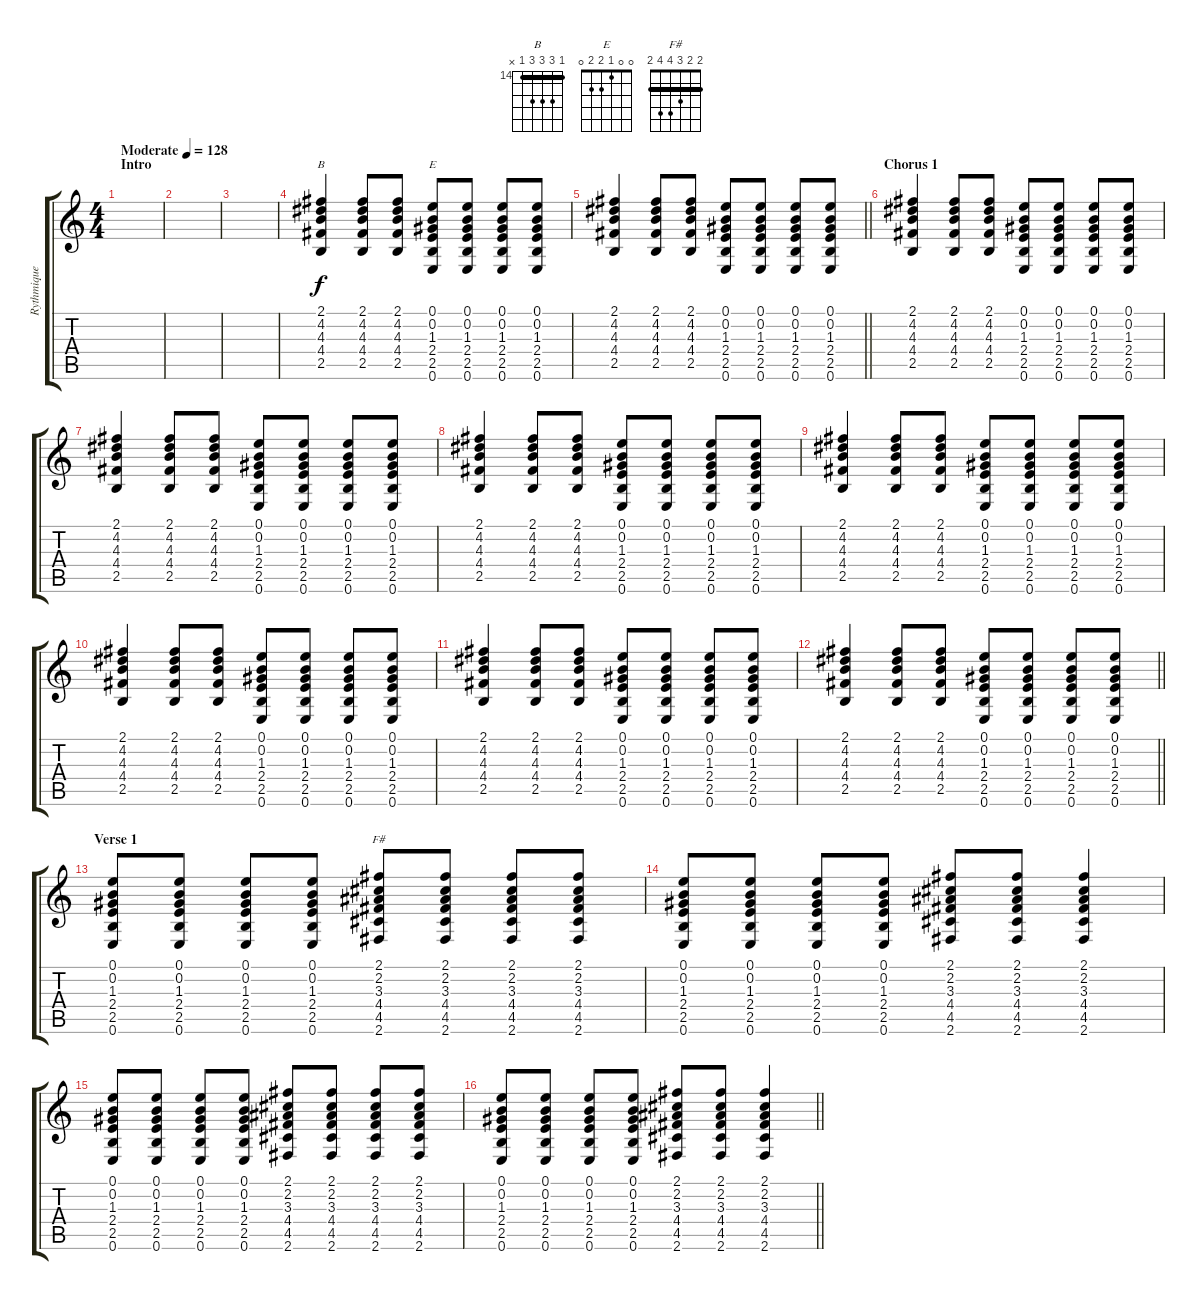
\track ("Rythmique" "Rythmique") {instrument acousticguitarsteel}
\staff {score tabs}
\tuning (E4 B3 G3 D3 A2 E2) {hide}
\chord ("B" 14 16 16 16 14 x) {firstfret 14 barre 14}
\chord ("E" 0 0 1 2 2 0)
\chord ("F#" 2 2 3 4 4 2) {barre 2}
\ts (4 4)
\section ("" "Intro")
\tempo (128 "Moderate")
\clef g2
\ks c
|
|
|
(2.1 4.2 4.3 4.4 2.5).4{ch "B"} (2.1 4.2 4.3 4.4 2.5).8 (2.1 4.2 4.3 4.4 2.5).8 (0.1 0.2 1.3 2.4 2.5 0.6).8{ch "E"} (0.1 0.2 1.3 2.4 2.5 0.6).8 (0.1 0.2 1.3 2.4 2.5 0.6).8 (0.1 0.2 1.3 2.4 2.5 0.6).8 |
\barLineRight lightlight
(2.1 4.2 4.3 4.4 2.5).4 (2.1 4.2 4.3 4.4 2.5).8 (2.1 4.2 4.3 4.4 2.5).8 (0.1 0.2 1.3 2.4 2.5 0.6).8 (0.1 0.2 1.3 2.4 2.5 0.6).8 (0.1 0.2 1.3 2.4 2.5 0.6).8 (0.1 0.2 1.3 2.4 2.5 0.6).8 |
\section ("" "Chorus 1")
(2.1 4.2 4.3 4.4 2.5).4 (2.1 4.2 4.3 4.4 2.5).8 (2.1 4.2 4.3 4.4 2.5).8 (0.1 0.2 1.3 2.4 2.5 0.6).8 (0.1 0.2 1.3 2.4 2.5 0.6).8 (0.1 0.2 1.3 2.4 2.5 0.6).8 (0.1 0.2 1.3 2.4 2.5 0.6).8 |
(2.1 4.2 4.3 4.4 2.5).4 (2.1 4.2 4.3 4.4 2.5).8 (2.1 4.2 4.3 4.4 2.5).8 (0.1 0.2 1.3 2.4 2.5 0.6).8 (0.1 0.2 1.3 2.4 2.5 0.6).8 (0.1 0.2 1.3 2.4 2.5 0.6).8 (0.1 0.2 1.3 2.4 2.5 0.6).8 |
(2.1 4.2 4.3 4.4 2.5).4 (2.1 4.2 4.3 4.4 2.5).8 (2.1 4.2 4.3 4.4 2.5).8 (0.1 0.2 1.3 2.4 2.5 0.6).8 (0.1 0.2 1.3 2.4 2.5 0.6).8 (0.1 0.2 1.3 2.4 2.5 0.6).8 (0.1 0.2 1.3 2.4 2.5 0.6).8 |
(2.1 4.2 4.3 4.4 2.5).4 (2.1 4.2 4.3 4.4 2.5).8 (2.1 4.2 4.3 4.4 2.5).8 (0.1 0.2 1.3 2.4 2.5 0.6).8 (0.1 0.2 1.3 2.4 2.5 0.6).8 (0.1 0.2 1.3 2.4 2.5 0.6).8 (0.1 0.2 1.3 2.4 2.5 0.6).8 |
(2.1 4.2 4.3 4.4 2.5).4 (2.1 4.2 4.3 4.4 2.5).8 (2.1 4.2 4.3 4.4 2.5).8 (0.1 0.2 1.3 2.4 2.5 0.6).8 (0.1 0.2 1.3 2.4 2.5 0.6).8 (0.1 0.2 1.3 2.4 2.5 0.6).8 (0.1 0.2 1.3 2.4 2.5 0.6).8 |
(2.1 4.2 4.3 4.4 2.5).4 (2.1 4.2 4.3 4.4 2.5).8 (2.1 4.2 4.3 4.4 2.5).8 (0.1 0.2 1.3 2.4 2.5 0.6).8 (0.1 0.2 1.3 2.4 2.5 0.6).8 (0.1 0.2 1.3 2.4 2.5 0.6).8 (0.1 0.2 1.3 2.4 2.5 0.6).8 |
\barLineRight lightlight
(2.1 4.2 4.3 4.4 2.5).4 (2.1 4.2 4.3 4.4 2.5).8 (2.1 4.2 4.3 4.4 2.5).8 (0.1 0.2 1.3 2.4 2.5 0.6).8 (0.1 0.2 1.3 2.4 2.5 0.6).8 (0.1 0.2 1.3 2.4 2.5 0.6).8 (0.1 0.2 1.3 2.4 2.5 0.6).8 |
\section ("" "Verse 1")
(0.1 0.2 1.3 2.4 2.5 0.6).8 (0.1 0.2 1.3 2.4 2.5 0.6).8 (0.1 0.2 1.3 2.4 2.5 0.6).8 (0.1 0.2 1.3 2.4 2.5 0.6).8 (2.1 2.2 3.3 4.4 4.5 2.6).8{ch "F#"} (2.1 2.2 3.3 4.4 4.5 2.6).8 (2.1 2.2 3.3 4.4 4.5 2.6).8 (2.1 2.2 3.3 4.4 4.5 2.6).8 |
(0.1 0.2 1.3 2.4 2.5 0.6).8 (0.1 0.2 1.3 2.4 2.5 0.6).8 (0.1 0.2 1.3 2.4 2.5 0.6).8 (0.1 0.2 1.3 2.4 2.5 0.6).8 (2.1 2.2 3.3 4.4 4.5 2.6).8 (2.1 2.2 3.3 4.4 4.5 2.6).8 (2.1 2.2 3.3 4.4 4.5 2.6).4 |
(0.1 0.2 1.3 2.4 2.5 0.6).8 (0.1 0.2 1.3 2.4 2.5 0.6).8 (0.1 0.2 1.3 2.4 2.5 0.6).8 (0.1 0.2 1.3 2.4 2.5 0.6).8 (2.1 2.2 3.3 4.4 4.5 2.6).8 (2.1 2.2 3.3 4.4 4.5 2.6).8 (2.1 2.2 3.3 4.4 4.5 2.6).8 (2.1 2.2 3.3 4.4 4.5 2.6).8 |
\barLineRight lightlight
(0.1 0.2 1.3 2.4 2.5 0.6).8 (0.1 0.2 1.3 2.4 2.5 0.6).8 (0.1 0.2 1.3 2.4 2.5 0.6).8 (0.1 0.2 1.3 2.4 2.5 0.6).8 (2.1 2.2 3.3 4.4 4.5 2.6).8 (2.1 2.2 3.3 4.4 4.5 2.6).8 (2.1 2.2 3.3 4.4 4.5 2.6).4
